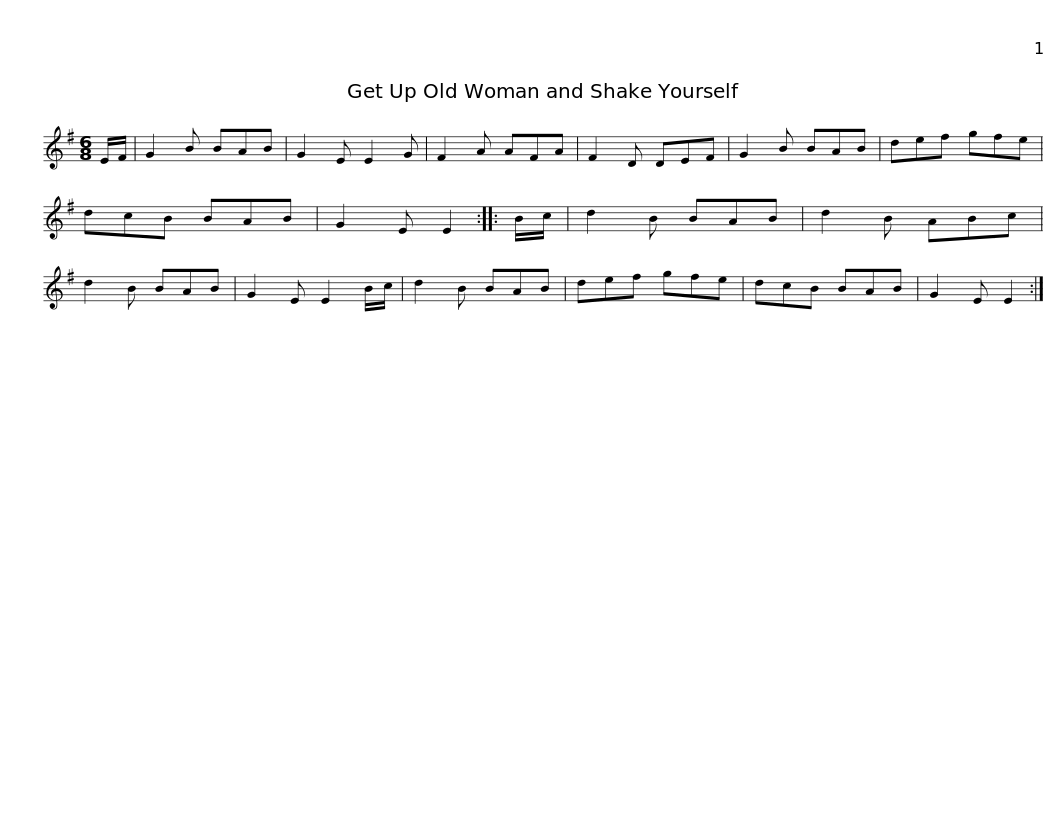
X:1
L:1/8
M:6/8
I:linebreak $
K:Emin
V:1 treble
V:1
 E/F/ | G2 B BAB | G2 E E2 G | F2 A AFA | F2 D DEF | %5
 G2 B BAB | def gfe | dcB BAB | G2 E E2 ::$ B/c/ | %10
 d2 B BAB | d2 B ABc | d2 B BAB | G2 E E2 B/c/ | d2 B BAB | %15
 def gfe | dcB BAB | G2 E E2 :| %18
